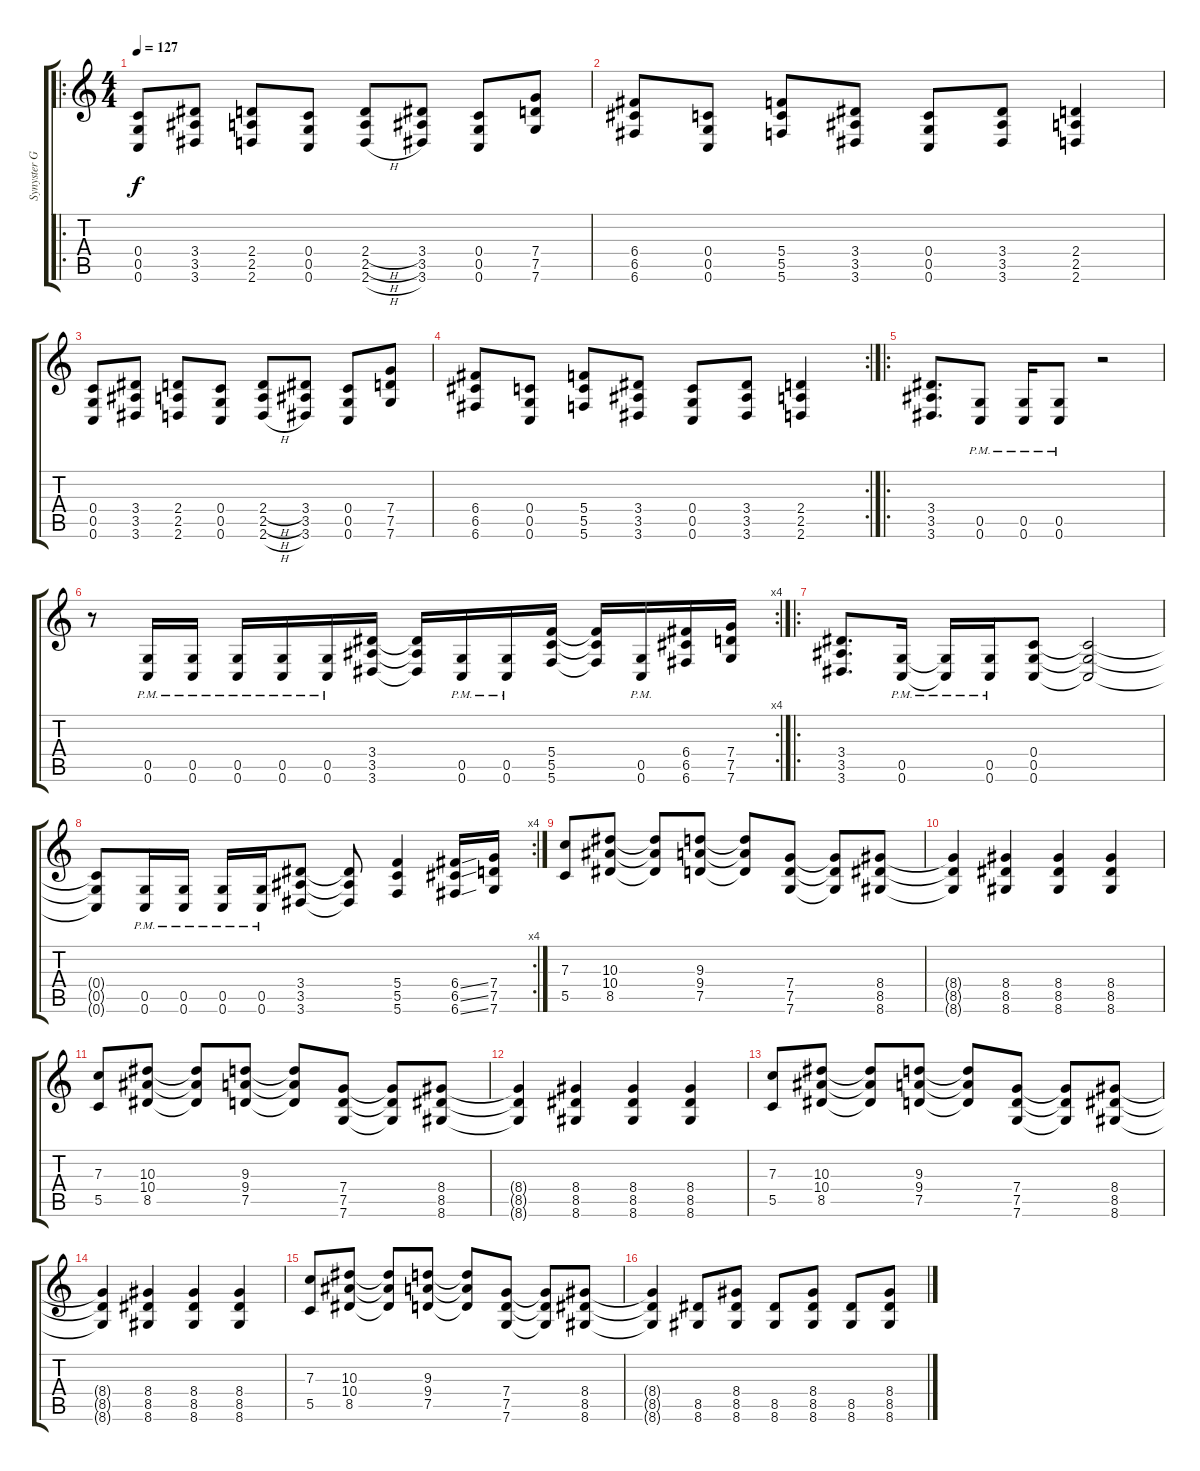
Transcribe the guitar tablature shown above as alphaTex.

\track ("Synyster Gates Copy" "Synyster G") {instrument distortionguitar}
\staff {score tabs}
\tuning (D4 A3 F3 C3 G2 C2) {hide}
\ro
\ts (4 4)
\tempo 127
\clef g2
\ks c
(0.4 0.5 0.6).8{dy f} (3.4 3.5 3.6).8 (2.4 2.5 2.6).8 (0.4 0.5 0.6).8 (2.4{h} 2.5{h} 2.6{h}).8 (3.4 3.5 3.6).8 (0.4 0.5 0.6).8 (7.4 7.5 7.6).8 |
(6.4 6.5 6.6).8 (0.4 0.5 0.6).8 (5.4 5.5 5.6).8 (3.4 3.5 3.6).8 (0.4 0.5 0.6).8 (3.4 3.5 3.6).8 (2.4 2.5 2.6).4 |
(0.4 0.5 0.6).8 (3.4 3.5 3.6).8 (2.4 2.5 2.6).8 (0.4 0.5 0.6).8 (2.4{h} 2.5{h} 2.6{h}).8 (3.4 3.5 3.6).8 (0.4 0.5 0.6).8 (7.4 7.5 7.6).8 |
\rc 2
(6.4 6.5 6.6).8 (0.4 0.5 0.6).8 (5.4 5.5 5.6).8 (3.4 3.5 3.6).8 (0.4 0.5 0.6).8 (3.4 3.5 3.6).8 (2.4 2.5 2.6).4 |
\ro
(3.4 3.5 3.6).8{d} (0.5{pm} 0.6{pm}).8 (0.5{pm} 0.6{pm}).16 (0.5{pm} 0.6{pm}).8 r.2 |
\rc 4
r.8 (0.5 0.6{pm}).16 (0.5 0.6{pm}).16 (0.5 0.6{pm}).16 (0.5 0.6{pm}).16 (0.5 0.6{pm}).16 (3.4 3.5 3.6).16 (3.4{t} 3.5{t} 3.6{t}).16 (0.5 0.6{pm}).16 (0.5 0.6{pm}).16 (5.4 5.5 5.6).16 (5.4{t} 5.5{t} 5.6{t}).16 (0.5 0.6{pm}).16 (6.4 6.5 6.6).16 (7.4 7.5 7.6).16 |
\ro
(3.4 3.5 3.6).8{d} (0.5{pm} 0.6{pm}).16 (0.5{pm t} 0.6{pm t}).16 (0.5{pm} 0.6{pm}).16 (0.4 0.5 0.6).8 (0.4{t} 0.5{t} 0.6{t}).2 |
\rc 4
(0.4{t} 0.5{t} 0.6{t}).8 (0.5{pm} 0.6{pm}).16 (0.5{pm} 0.6{pm}).16 (0.5{pm} 0.6{pm}).16 (0.5{pm} 0.6{pm}).16 (3.4 3.5 3.6).8 (3.4{t} 3.5{t} 3.6{t}).8 (5.4 5.5 5.6).4 (6.4{ss} 6.5{ss} 6.6{ss}).16 (7.4 7.5 7.6).16 |
(7.3 5.5).8 (10.3 10.4 8.5).8 (10.3{t} 10.4{t} 8.5{t}).8 (9.3 9.4 7.5).8 (9.3{t} 9.4{t} 7.5{t}).8 (7.4 7.5 7.6).8 (7.4{t} 7.5{t} 7.6{t}).8 (8.4 8.5 8.6).8 |
(8.4{t} 8.5{t} 8.6{t}).4 (8.4 8.5 8.6).4 (8.4 8.5 8.6).4 (8.4 8.5 8.6).4 |
(7.3 5.5).8 (10.3 10.4 8.5).8 (10.3{t} 10.4{t} 8.5{t}).8 (9.3 9.4 7.5).8 (9.3{t} 9.4{t} 7.5{t}).8 (7.4 7.5 7.6).8 (7.4{t} 7.5{t} 7.6{t}).8 (8.4 8.5 8.6).8 |
(8.4{t} 8.5{t} 8.6{t}).4 (8.4 8.5 8.6).4 (8.4 8.5 8.6).4 (8.4 8.5 8.6).4 |
(7.3 5.5).8 (10.3 10.4 8.5).8 (10.3{t} 10.4{t} 8.5{t}).8 (9.3 9.4 7.5).8 (9.3{t} 9.4{t} 7.5{t}).8 (7.4 7.5 7.6).8 (7.4{t} 7.5{t} 7.6{t}).8 (8.4 8.5 8.6).8 |
(8.4{t} 8.5{t} 8.6{t}).4 (8.4 8.5 8.6).4 (8.4 8.5 8.6).4 (8.4 8.5 8.6).4 |
(7.3 5.5).8 (10.3 10.4 8.5).8 (10.3{t} 10.4{t} 8.5{t}).8 (9.3 9.4 7.5).8 (9.3{t} 9.4{t} 7.5{t}).8 (7.4 7.5 7.6).8 (7.4{t} 7.5{t} 7.6{t}).8 (8.4 8.5 8.6).8 |
(8.4{t} 8.5{t} 8.6{t}).4 (8.5 8.6).8 (8.4 8.5 8.6).8 (8.5 8.6).8 (8.4 8.5 8.6).8 (8.5 8.6).8 (8.4 8.5 8.6).8
